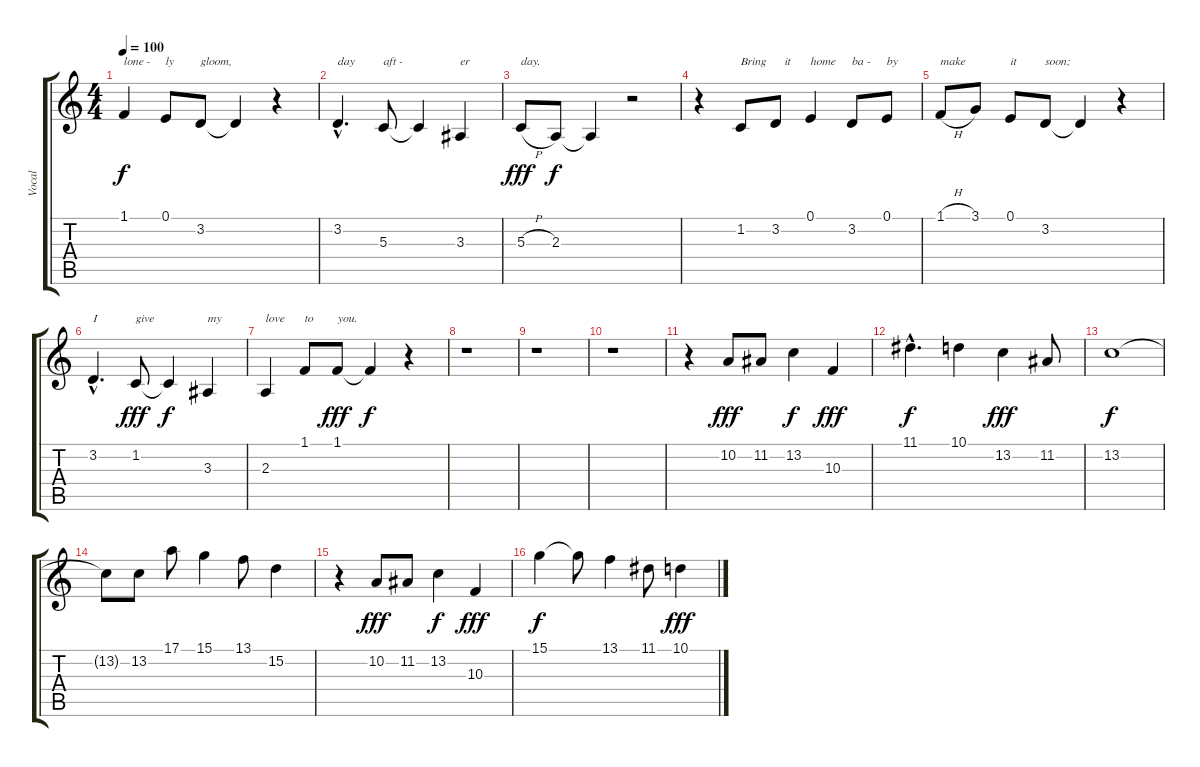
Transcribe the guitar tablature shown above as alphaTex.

\track ("Vocal" "Vocal") {instrument harmonica}
\staff {score tabs}
\tuning (E4 B3 G3 D3 A2 E2) {hide}
\ts (4 4)
\tempo 100
\clef g2
\ks c
1.1.4{txt "lone -" dy f} 0.1.8{txt "ly"} 3.2.8{txt "gloom,"} 3.2{t}.4 r.4 |
3.2{hac}.4{d txt "day"} 5.3.8{txt "aft -"} 5.3{t}.4 3.3.4{txt "er"} |
5.3{h}.8{txt "day." dy fff} 2.3.8{dy f} 2.3{t}.4 r.2 |
r.4 1.2.8{txt "Bring"} 3.2.8{txt "   it"} 0.1.4{txt "home"} 3.2.8{txt "ba -"} 0.1.8{txt "by"} |
1.1{h}.8{txt "make"} 3.1.8 0.1.8{txt "it"} 3.2.8{txt "soon;"} 3.2{t}.4 r.4 |
3.2{hac}.4{d txt "I"} 1.2.8{txt "give" dy fff} 1.2{t}.4{dy f} 3.3.4{txt "my"} |
2.3.4{txt "love"} 1.1.8{txt "to"} 1.1.8{txt "you." dy fff} 1.1{t}.4{dy f} r.4 |
r.1 |
r.1 |
r.1 |
r.4 10.2.8{dy fff volume 16 balance 11 instrument overdrivenguitar} 11.2.8 13.2.4{dy f} 10.3.4{dy fff} |
11.1{hac}.4{d dy f} 10.1.4 13.2.4{dy fff} 11.2.8 |
13.2.1{dy f} |
13.2{t}.8 13.2.8 17.1.8 15.1.4 13.1.8 15.2.4 |
r.4 10.2.8{dy fff} 11.2.8 13.2.4{dy f} 10.3.4{dy fff} |
15.1.4{dy f} 15.1{t}.8 13.1.4 11.1.8 10.1.4{dy fff}
